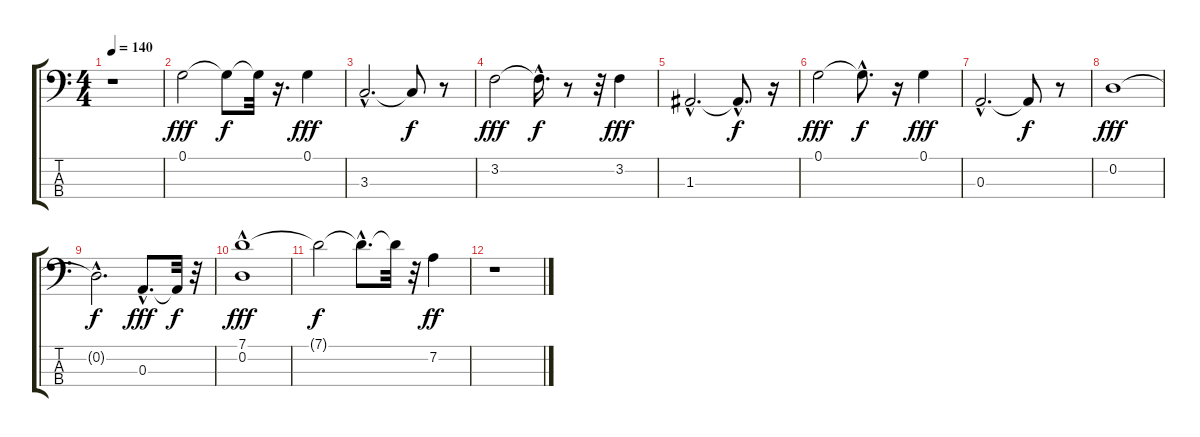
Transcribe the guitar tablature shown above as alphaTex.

\track "" {instrument electricbasspick}
\staff {score tabs}
\tuning (G2 D2 A1 E1) {hide}
\ts (4 4)
\tempo 140
\clef f4
\ks c
r.1{dy f} |
0.1.2{dy fff} 0.1{t}.8{dy f} 0.1{t}.32 r.16{d} 0.1.4{dy fff} |
3.3{hac}.2{d} 3.3{t}.8{dy f} r.8 |
3.2.2{dy fff} 3.2{hac t}.16{d dy f} r.8 r.32 3.2.4{dy fff} |
1.3{hac}.2{d} 1.3{hac t}.8{d dy f} r.16 |
0.1.2{dy fff} 0.1{hac t}.8{d dy f} r.16 0.1.4{dy fff} |
0.3{hac}.2{d} 0.3{t}.8{dy f} r.8 |
0.2.1{dy fff} |
0.2{hac t}.2{d dy f} 0.3{hac}.8{d dy fff} 0.3{t}.32{dy f} r.32 |
(7.1 0.2{hac}).1{dy fff} |
7.1{t}.2{dy f} 7.1{hac t}.8{d} 7.1{t}.32 r.32 7.2.4{dy ff} |
r.1
